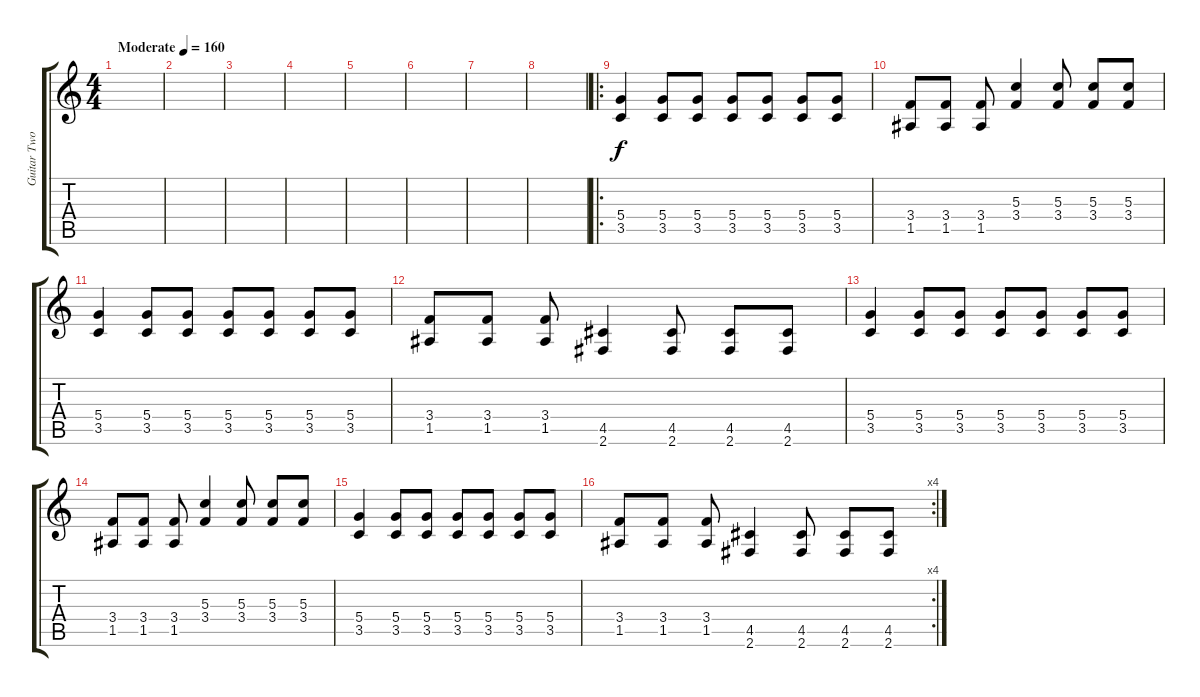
\track ("Guitar Two" "Guitar Two") {instrument overdrivenguitar}
\staff {score tabs}
\tuning (E4 B3 G3 D3 A2 E2) {hide}
\ts (4 4)
\tempo (160 "Moderate")
\clef g2
\ks c
|
|
|
|
|
|
|
|
\ro
(5.4 3.5).4 (5.4 3.5).8 (5.4 3.5).8 (5.4 3.5).8 (5.4 3.5).8 (5.4 3.5).8 (5.4 3.5).8 |
(3.4 1.5).8 (3.4 1.5).8 (3.4 1.5).8 (5.3 3.4).4 (5.3 3.4).8 (5.3 3.4).8 (5.3 3.4).8 |
(5.4 3.5).4 (5.4 3.5).8 (5.4 3.5).8 (5.4 3.5).8 (5.4 3.5).8 (5.4 3.5).8 (5.4 3.5).8 |
(3.4 1.5).8 (3.4 1.5).8 (3.4 1.5).8 (4.5 2.6).4 (4.5 2.6).8 (4.5 2.6).8 (4.5 2.6).8 |
(5.4 3.5).4 (5.4 3.5).8 (5.4 3.5).8 (5.4 3.5).8 (5.4 3.5).8 (5.4 3.5).8 (5.4 3.5).8 |
(3.4 1.5).8 (3.4 1.5).8 (3.4 1.5).8 (5.3 3.4).4 (5.3 3.4).8 (5.3 3.4).8 (5.3 3.4).8 |
(5.4 3.5).4 (5.4 3.5).8 (5.4 3.5).8 (5.4 3.5).8 (5.4 3.5).8 (5.4 3.5).8 (5.4 3.5).8 |
\rc 4
(3.4 1.5).8 (3.4 1.5).8 (3.4 1.5).8 (4.5 2.6).4 (4.5 2.6).8 (4.5 2.6).8 (4.5 2.6).8
